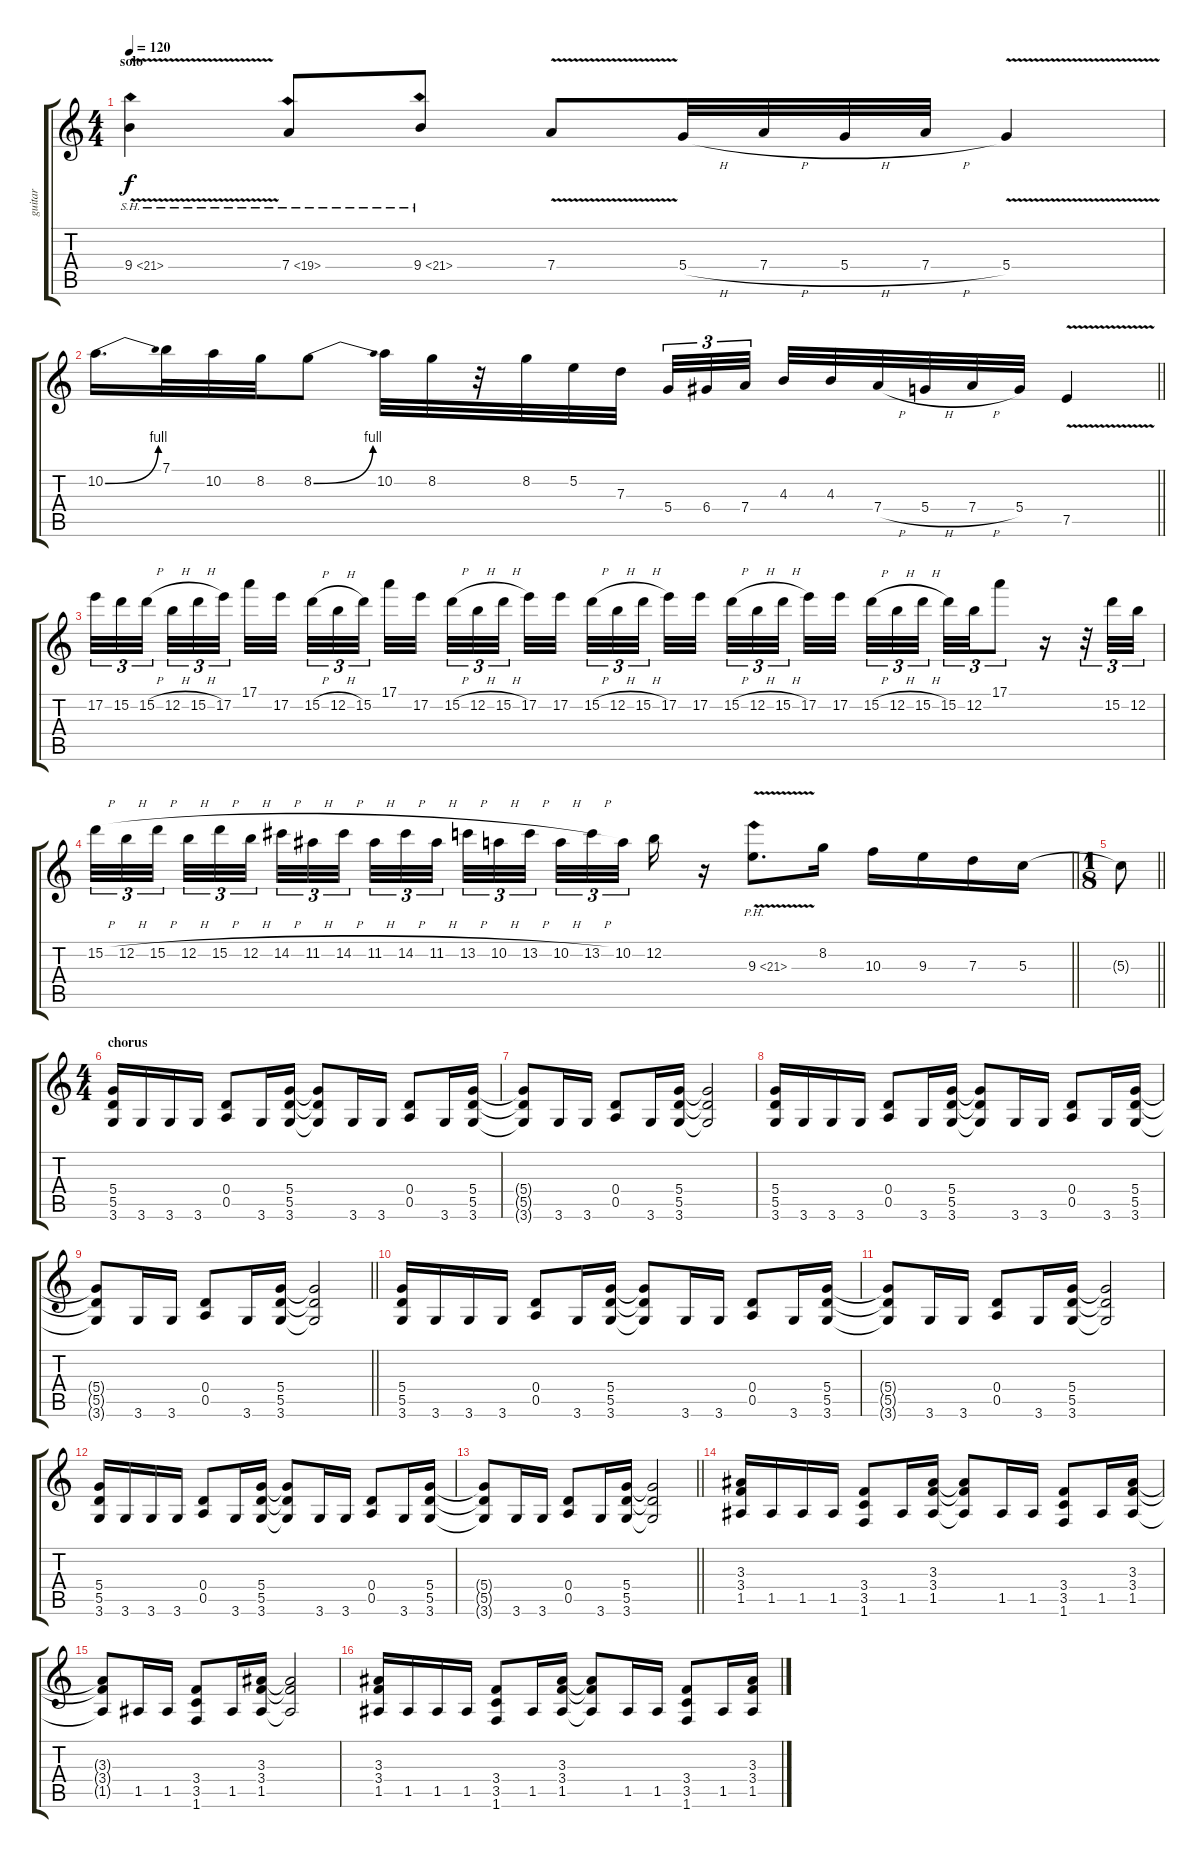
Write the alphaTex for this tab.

\track ("guitar" "guitar") {instrument overdrivenguitar}
\staff {score tabs}
\tuning (E4 B3 G3 D3 A2 E2) {hide}
\ts (4 4)
\section ("" "solo")
\tempo 120
\clef g2
\ks c
9.4{sh 12 v}.4{dy f} 7.4{sh 12}.8 9.4{sh 12}.8 7.4{v}.8 5.4{h}.32 7.4{h}.32 5.4{h}.32 7.4{h}.32 5.4{v}.4 |
\barLineRight lightlight
10.2{be (bend 0 0 60 4)}.16{d} 7.1.32 10.2.32 8.2.32 8.2{be (bend 0 0 60 4)}.8 10.2.32 8.2.32 r.32 8.2.32 5.2.32 7.3.32 5.4.32{tu (3 2)} 6.4.32{tu (3 2)} 7.4.32{tu (3 2) beam splitsecondary} 4.3.32 4.3.32 7.4{h}.32 5.4{h}.32 7.4{h}.32 5.4.32 7.5{v}.4 |
17.2.32{tu (3 2)} 15.2.32{tu (3 2)} 15.2{h}.32{tu (3 2) beam splitsecondary} 12.2{h}.32{tu (3 2)} 15.2{h}.32{tu (3 2)} 17.2.32{tu (3 2) beam splitsecondary} 17.1.32 17.2.32{beam splitsecondary} 15.2{h}.32{tu (3 2)} 12.2{h}.32{tu (3 2)} 15.2.32{tu (3 2)} 17.1.32 17.2.32{beam splitsecondary} 15.2{h}.32{tu (3 2)} 12.2{h}.32{tu (3 2)} 15.2{h}.32{tu (3 2) beam splitsecondary} 17.2.32 17.2.32{beam splitsecondary} 15.2{h}.32{tu (3 2)} 12.2{h}.32{tu (3 2)} 15.2{h}.32{tu (3 2)} 17.2.32 17.2.32{beam splitsecondary} 15.2{h}.32{tu (3 2)} 12.2{h}.32{tu (3 2)} 15.2{h}.32{tu (3 2) beam splitsecondary} 17.2.32 17.2.32{beam splitsecondary} 15.2{h}.32{tu (3 2)} 12.2{h}.32{tu (3 2)} 15.2{h}.32{tu (3 2)} 15.2.32{tu (3 2)} 12.2.32{tu (3 2)} 17.1.8{tu (3 2)} r.16 r.32{tu (3 2)} 15.2.32{tu (3 2)} 12.2.32{tu (3 2)} |
\barLineRight lightlight
15.2{h}.32{tu (3 2)} 12.2{h}.32{tu (3 2)} 15.2{h}.32{tu (3 2) beam splitsecondary} 12.2{h}.32{tu (3 2)} 15.2{h}.32{tu (3 2)} 12.2{h}.32{tu (3 2) beam splitsecondary} 14.2{h}.32{tu (3 2)} 11.2{h}.32{tu (3 2)} 14.2{h}.32{tu (3 2) beam splitsecondary} 11.2{h}.32{tu (3 2)} 14.2{h}.32{tu (3 2)} 11.2{h}.32{tu (3 2)} 13.2{h}.32{tu (3 2)} 10.2{h}.32{tu (3 2)} 13.2{h}.32{tu (3 2) beam splitsecondary} 10.2{h}.32{tu (3 2)} 13.2{h}.32{tu (3 2)} 10.2.32{tu (3 2) beam splitsecondary} 12.2.16 r.16 9.3{ph 12 v}.8{d} 8.2.16 10.3.16 9.3.16 7.3.16 5.3.16 |
\ts (1 8)
\barLineRight lightlight
5.3{t}.8 |
\ts (4 4)
\section ("" "chorus ")
(5.4 5.5 3.6).16 3.6.16 3.6.16 3.6.16 (0.4 0.5).8 3.6.16 (5.4 5.5 3.6).16 (5.4{t} 5.5{t} 3.6{t}).8 3.6.16 3.6.16 (0.4 0.5).8 3.6.16 (5.4 5.5 3.6).16 |
(5.4{t} 5.5{t} 3.6{t}).8 3.6.16 3.6.16 (0.4 0.5).8 3.6.16 (5.4 5.5 3.6).16 (5.4{t} 5.5{t} 3.6{t}).2 |
(5.4 5.5 3.6).16 3.6.16 3.6.16 3.6.16 (0.4 0.5).8 3.6.16 (5.4 5.5 3.6).16 (5.4{t} 5.5{t} 3.6{t}).8 3.6.16 3.6.16 (0.4 0.5).8 3.6.16 (5.4 5.5 3.6).16 |
\barLineRight lightlight
(5.4{t} 5.5{t} 3.6{t}).8 3.6.16 3.6.16 (0.4 0.5).8 3.6.16 (5.4 5.5 3.6).16 (5.4{t} 5.5{t} 3.6{t}).2 |
(5.4 5.5 3.6).16 3.6.16 3.6.16 3.6.16 (0.4 0.5).8 3.6.16 (5.4 5.5 3.6).16 (5.4{t} 5.5{t} 3.6{t}).8 3.6.16 3.6.16 (0.4 0.5).8 3.6.16 (5.4 5.5 3.6).16 |
(5.4{t} 5.5{t} 3.6{t}).8 3.6.16 3.6.16 (0.4 0.5).8 3.6.16 (5.4 5.5 3.6).16 (5.4{t} 5.5{t} 3.6{t}).2 |
(5.4 5.5 3.6).16 3.6.16 3.6.16 3.6.16 (0.4 0.5).8 3.6.16 (5.4 5.5 3.6).16 (5.4{t} 5.5{t} 3.6{t}).8 3.6.16 3.6.16 (0.4 0.5).8 3.6.16 (5.4 5.5 3.6).16 |
\barLineRight lightlight
(5.4{t} 5.5{t} 3.6{t}).8 3.6.16 3.6.16 (0.4 0.5).8 3.6.16 (5.4 5.5 3.6).16 (5.4{t} 5.5{t} 3.6{t}).2 |
(3.3 3.4 1.5).16 1.5.16 1.5.16 1.5.16 (3.4 3.5 1.6).8 1.5.16 (3.3 3.4 1.5).16 (3.3{t} 3.4{t} 1.5{t}).8 1.5.16 1.5.16 (3.4 3.5 1.6).8 1.5.16 (3.3 3.4 1.5).16 |
(3.3{t} 3.4{t} 1.5{t}).8 1.5.16 1.5.16 (3.4 3.5 1.6).8 1.5.16 (3.3 3.4 1.5).16 (3.3{t} 3.4{t} 1.5{t}).2 |
(3.3 3.4 1.5).16 1.5.16 1.5.16 1.5.16 (3.4 3.5 1.6).8 1.5.16 (3.3 3.4 1.5).16 (3.3{t} 3.4{t} 1.5{t}).8 1.5.16 1.5.16 (3.4 3.5 1.6).8 1.5.16 (3.3 3.4 1.5).16
